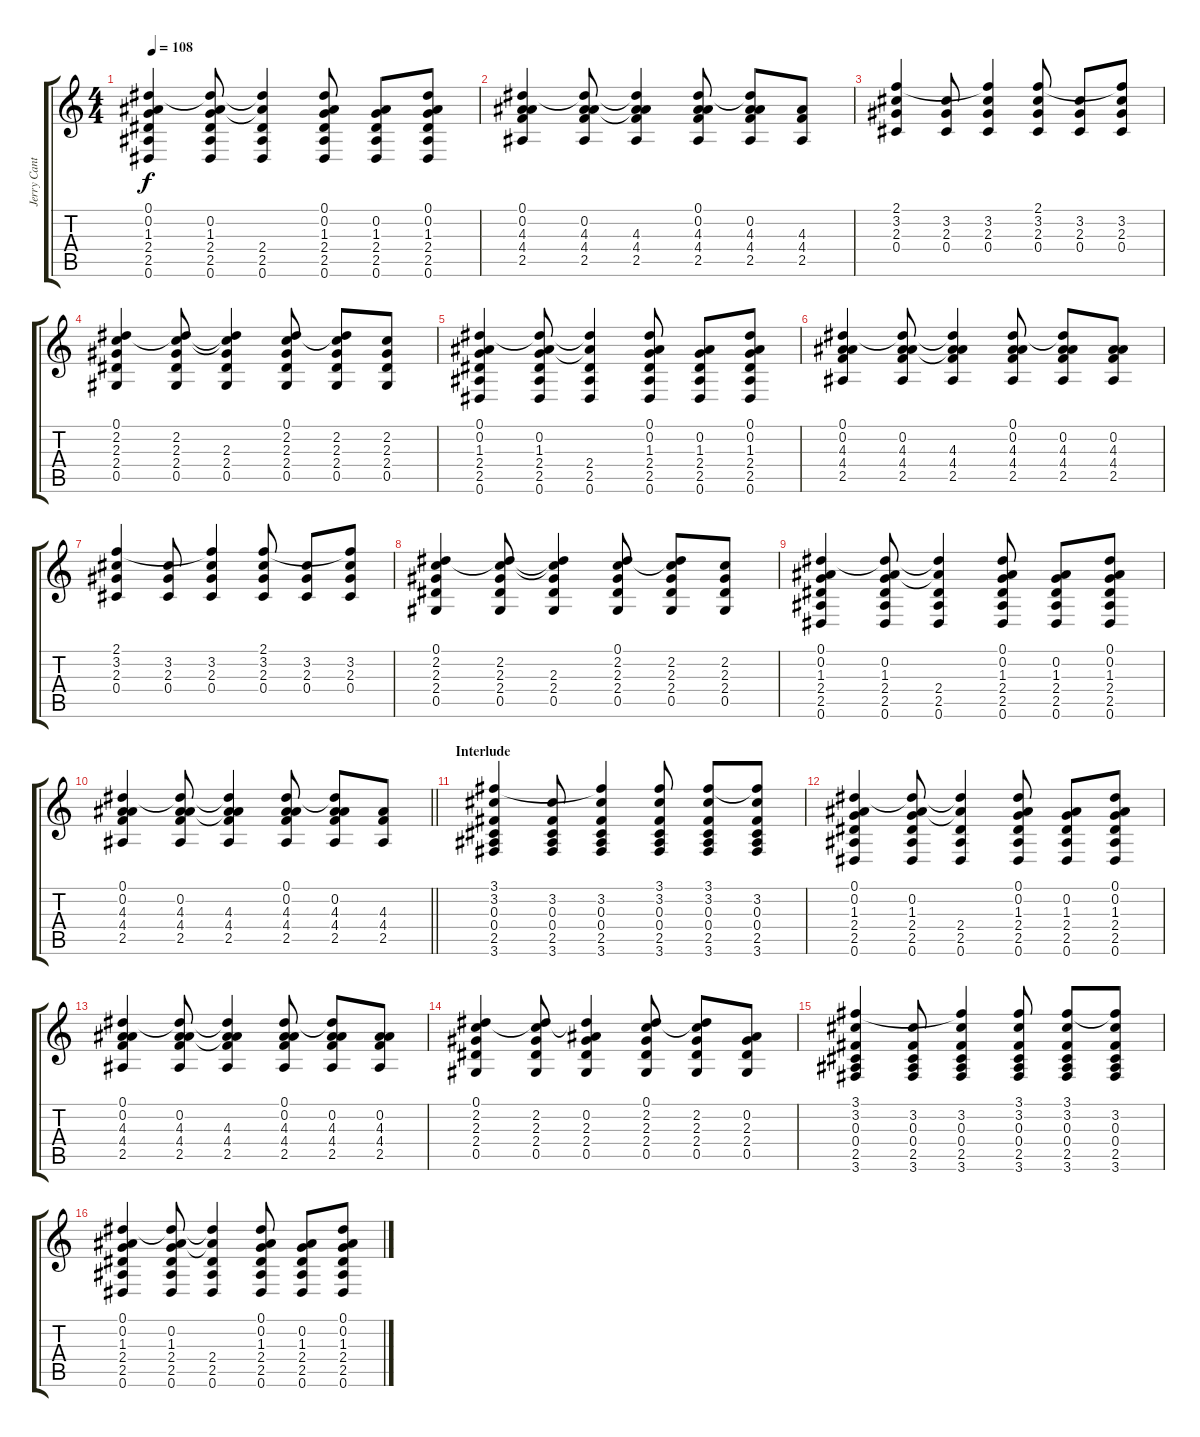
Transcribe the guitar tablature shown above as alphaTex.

\track ("Jerry Cantrell " "Jerry Cant") {instrument acousticguitarnylon}
\staff {score tabs}
\tuning (Eb4 Bb3 Gb3 Db3 Ab2 Eb2) {hide}
\ts (4 4)
\tempo 108
\clef g2
\ks c
(0.1 0.2 1.3 2.4 2.5 0.6).4{dy f} (0.1{t} 0.2 1.3 2.4 2.5 0.6).8 (0.1{t} 0.2{t} 2.4 2.5 0.6).4 (0.1 0.2 1.3 2.4 2.5 0.6).8 (0.2 1.3 2.4 2.5 0.6).8 (0.1 0.2 1.3 2.4 2.5 0.6).8 |
(0.1 0.2 4.3 4.4 2.5).4 (0.1{t} 0.2 4.3 4.4 2.5).8 (0.1{t} 0.2{t} 4.3 4.4 2.5).4 (0.1 0.2 4.3 4.4 2.5).8 (0.1{t} 0.2 4.3 4.4 2.5).8 (4.3 4.4 2.5).8 |
(2.1 3.2 2.3 0.4).4 (3.2 2.3 0.4).8 (2.1{t} 3.2 2.3 0.4).4 (2.1 3.2 2.3 0.4).8 (3.2 2.3 0.4).8 (2.1{t} 3.2 2.3 0.4).8 |
(0.1 2.2 2.3 2.4 0.5).4 (0.1{t} 2.2 2.3 2.4 0.5).8 (0.1{t} 2.2{t} 2.3 2.4 0.5).4 (0.1 2.2 2.3 2.4 0.5).8 (0.1{t} 2.2 2.3 2.4 0.5).8 (2.2 2.3 2.4 0.5).8 |
(0.1 0.2 1.3 2.4 2.5 0.6).4 (0.1{t} 0.2 1.3 2.4 2.5 0.6).8 (0.1{t} 0.2{t} 2.4 2.5 0.6).4 (0.1 0.2 1.3 2.4 2.5 0.6).8 (0.2 1.3 2.4 2.5 0.6).8 (0.1 0.2 1.3 2.4 2.5 0.6).8 |
(0.1 0.2 4.3 4.4 2.5).4 (0.1{t} 0.2 4.3 4.4 2.5).8 (0.1{t} 0.2{t} 4.3 4.4 2.5).4 (0.1 0.2 4.3 4.4 2.5).8 (0.1{t} 0.2 4.3 4.4 2.5).8 (0.2 4.3 4.4 2.5).8 |
(2.1 3.2 2.3 0.4).4 (3.2 2.3 0.4).8 (2.1{t} 3.2 2.3 0.4).4 (2.1 3.2 2.3 0.4).8 (3.2 2.3 0.4).8 (2.1{t} 3.2 2.3 0.4).8 |
(0.1 2.2 2.3 2.4 0.5).4 (0.1{t} 2.2 2.3 2.4 0.5).8 (0.1{t} 2.2{t} 2.3 2.4 0.5).4 (0.1 2.2 2.3 2.4 0.5).8 (0.1{t} 2.2 2.3 2.4 0.5).8 (2.2 2.3 2.4 0.5).8 |
(0.1 0.2 1.3 2.4 2.5 0.6).4 (0.1{t} 0.2 1.3 2.4 2.5 0.6).8 (0.1{t} 0.2{t} 2.4 2.5 0.6).4 (0.1 0.2 1.3 2.4 2.5 0.6).8 (0.2 1.3 2.4 2.5 0.6).8 (0.1 0.2 1.3 2.4 2.5 0.6).8 |
\barLineRight lightlight
(0.1 0.2 4.3 4.4 2.5).4 (0.1{t} 0.2 4.3 4.4 2.5).8 (0.1{t} 0.2{t} 4.3 4.4 2.5).4 (0.1 0.2 4.3 4.4 2.5).8 (0.1{t} 0.2 4.3 4.4 2.5).8 (4.3 4.4 2.5).8 |
\section ("" "Interlude")
(3.1 3.2 0.3 0.4 2.5 3.6).4 (3.2 0.3 0.4 2.5 3.6).8 (3.1{t} 3.2 0.3 0.4 2.5 3.6).4 (3.1 3.2 0.3 0.4 2.5 3.6).8 (3.1 3.2 0.3 0.4 2.5 3.6).8 (3.1{t} 3.2 0.3 0.4 2.5 3.6).8 |
(0.1 0.2 1.3 2.4 2.5 0.6).4 (0.1{t} 0.2 1.3 2.4 2.5 0.6).8 (0.1{t} 0.2{t} 2.4 2.5 0.6).4 (0.1 0.2 1.3 2.4 2.5 0.6).8 (0.2 1.3 2.4 2.5 0.6).8 (0.1 0.2 1.3 2.4 2.5 0.6).8 |
(0.1 0.2 4.3 4.4 2.5).4 (0.1{t} 0.2 4.3 4.4 2.5).8 (0.1{t} 0.2{t} 4.3 4.4 2.5).4 (0.1 0.2 4.3 4.4 2.5).8 (0.1{t} 0.2 4.3 4.4 2.5).8 (0.2 4.3 4.4 2.5).8 |
(0.1 2.2 2.3 2.4 0.5).4 (0.1{t} 2.2 2.3 2.4 0.5).8 (0.1{t} 0.2 2.3 2.4 0.5).4 (0.1 2.2 2.3 2.4 0.5).8 (0.1{t} 2.2 2.3 2.4 0.5).8 (0.2 2.3 2.4 0.5).8 |
(3.1 3.2 0.3 0.4 2.5 3.6).4 (3.2 0.3 0.4 2.5 3.6).8 (3.1{t} 3.2 0.3 0.4 2.5 3.6).4 (3.1 3.2 0.3 0.4 2.5 3.6).8 (3.1 3.2 0.3 0.4 2.5 3.6).8 (3.1{t} 3.2 0.3 0.4 2.5 3.6).8 |
(0.1 0.2 1.3 2.4 2.5 0.6).4 (0.1{t} 0.2 1.3 2.4 2.5 0.6).8 (0.1{t} 0.2{t} 2.4 2.5 0.6).4 (0.1 0.2 1.3 2.4 2.5 0.6).8 (0.2 1.3 2.4 2.5 0.6).8 (0.1 0.2 1.3 2.4 2.5 0.6).8
